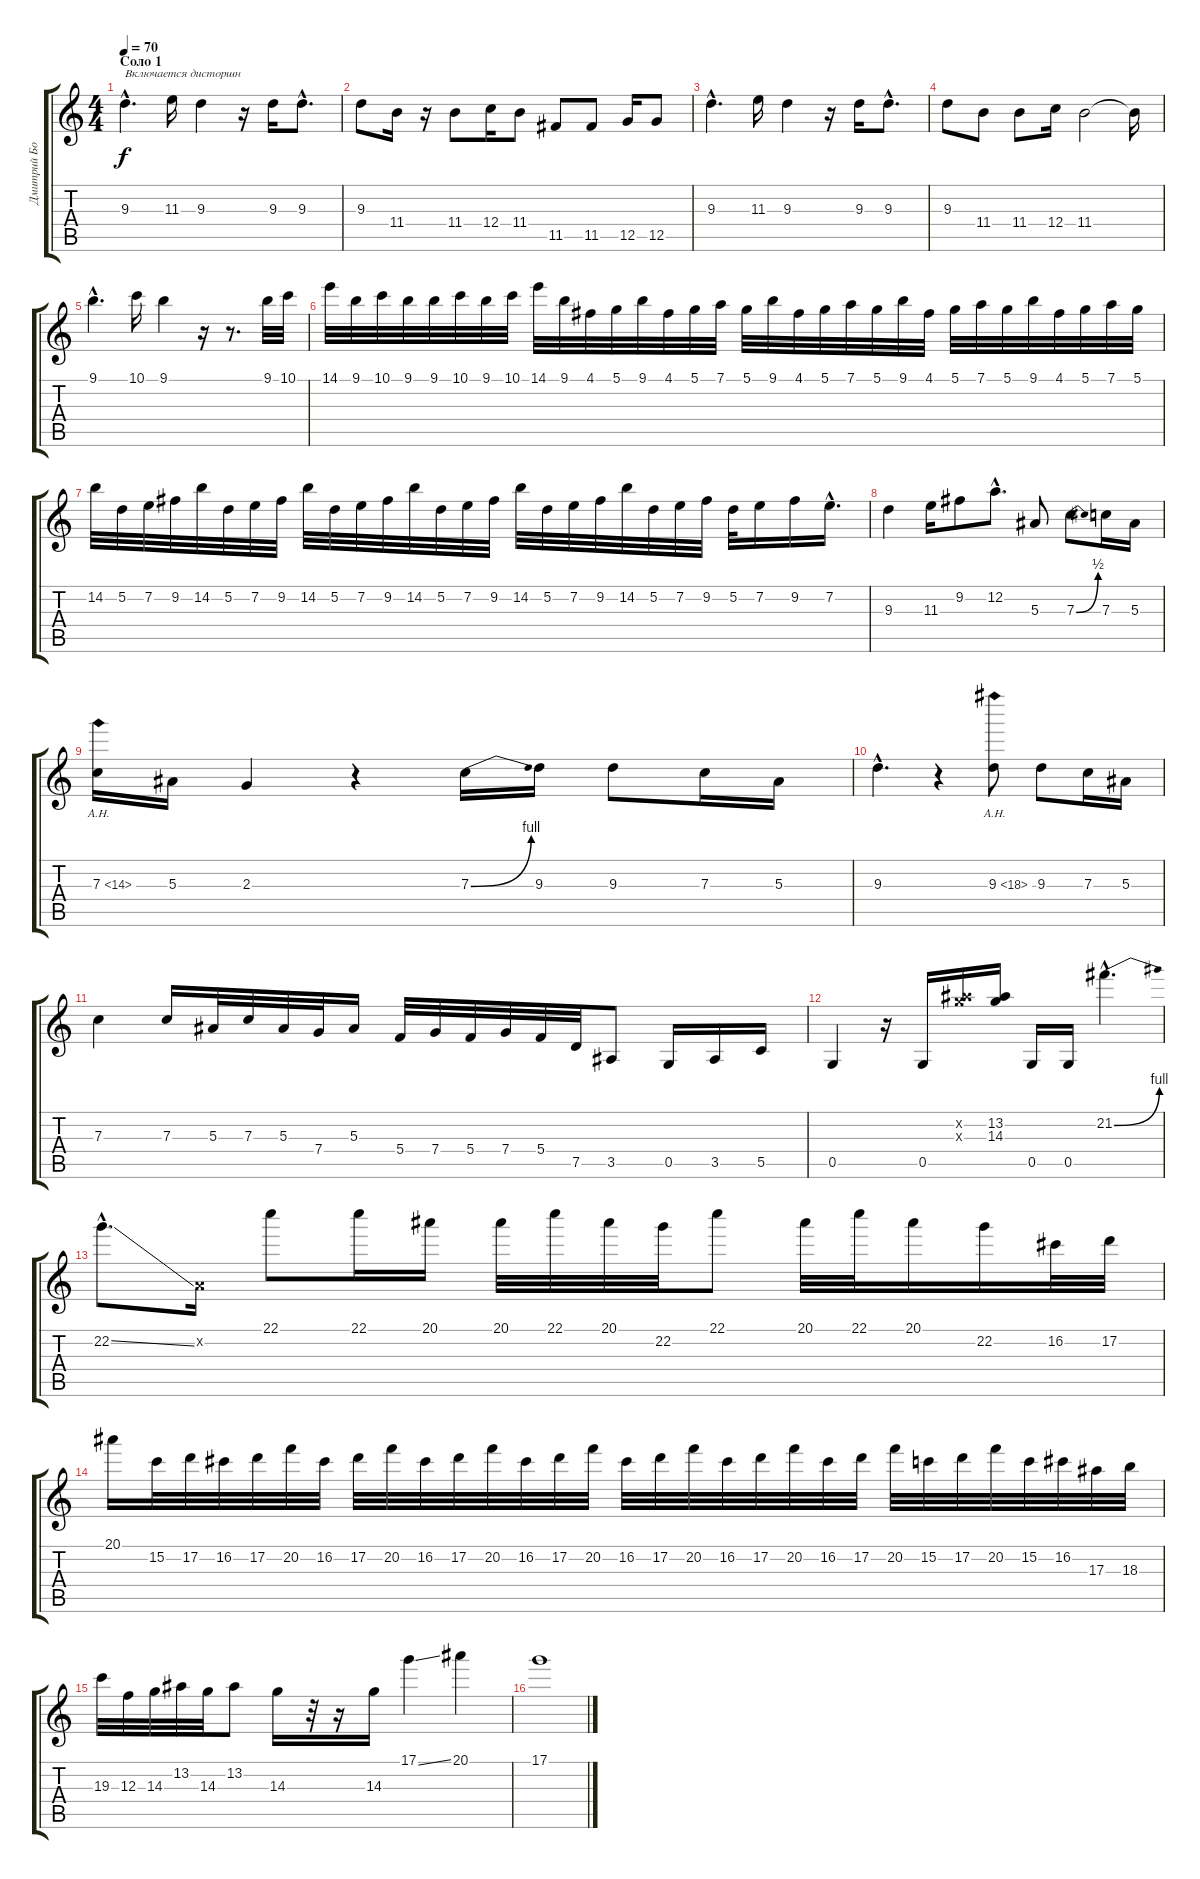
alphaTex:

\track ("Дмитрий Борисенков" "Дмитрий Бо") {instrument electricguitarclean}
\staff {score tabs}
\tuning (D4 A3 F3 C3 G2 D2) {hide}
\ts (4 4)
\section ("" "Соло 1")
\tempo 70
\clef g2
\ks c
9.3{hac}.4{d txt "Включается дисторшн" dy f instrument distortionguitar} 11.3.16 9.3.4 r.16 9.3.16 9.3{hac}.8{d} |
9.3.8 11.4.16 r.16 11.4.8 12.4.16 11.4.8 11.5.8 11.5.8 12.5.16 12.5.8 |
9.3{hac}.4{d} 11.3.16 9.3.4 r.16 9.3.16 9.3{hac}.8{d} |
9.3.8 11.4.8 11.4.8 12.4.16 11.4.2 11.4{t}.16 |
9.1{hac}.4{d} 10.1.16 9.1.4 r.16 r.8{d} 9.1.32 10.1.32 |
14.1.32 9.1.32 10.1.32 9.1.32 9.1.32 10.1.32 9.1.32 10.1.32 14.1.32 9.1.32 4.1.32 5.1.32 9.1.32 4.1.32 5.1.32 7.1.32 5.1.32 9.1.32 4.1.32 5.1.32 7.1.32 5.1.32 9.1.32 4.1.32 5.1.32 7.1.32 5.1.32 9.1.32 4.1.32 5.1.32 7.1.32 5.1.32 |
14.2.32 5.2.32 7.2.32 9.2.32 14.2.32 5.2.32 7.2.32 9.2.32 14.2.32 5.2.32 7.2.32 9.2.32 14.2.32 5.2.32 7.2.32 9.2.32 14.2.32 5.2.32 7.2.32 9.2.32 14.2.32 5.2.32 7.2.32 9.2.32 5.2.32 7.2.16 9.2.16 7.2{hac}.16{d} |
9.3.4 11.3.16 9.2.8 12.2{hac}.8{d} 5.3.8 7.3{be (bend 0 0 60 2)}.8 7.3.16 5.3.16 |
7.3{ah 7}.16 5.3.16 2.3.4 r.4 7.3{be (bend 0 0 60 4)}.16 9.3.16 9.3.8 7.3.16 5.3.16 |
9.3{hac}.4{d} r.4 9.3{ah 9}.8 9.3.8 7.3.16 5.3.16 |
7.3.4 7.3.16 5.3.32 7.3.32 5.3.32 7.4.32 5.3.16 5.4.32 7.4.32 5.4.32 7.4.32 5.4.32 7.5.32 3.5.8 0.5.16 3.5.16 5.5.16 |
0.5.4 r.16 0.5.16 (13.2{x} 14.3{x}).16 (13.2 14.3).16 0.5.16 0.5.16 21.2{be (bend 0 0 60 4) hac}.4{d} |
22.2{ss hac}.8{d} 0.2{x}.16 22.1.8 22.1.16 20.1.16 20.1.32 22.1.32 20.1.32 22.2.32 22.1.8 20.1.32 22.1.32 20.1.16 22.2.16 16.2.32 17.2.32 |
20.1.16 15.2.32 17.2.32 16.2.32 17.2.32 20.2.32 16.2.32 17.2.32 20.2.32 16.2.32 17.2.32 20.2.32 16.2.32 17.2.32 20.2.32 16.2.32 17.2.32 20.2.32 16.2.32 17.2.32 20.2.32 16.2.32 17.2.32 20.2.32 15.2.32 17.2.32 20.2.32 15.2.32 16.2.32 17.3.32 18.3.32 |
19.3.32 12.3.32 14.3.32 13.2.32 14.3.32 13.2.8 14.3.16 r.32 r.16 14.3.16 17.1{ss}.4 20.1.4 |
17.1.1
